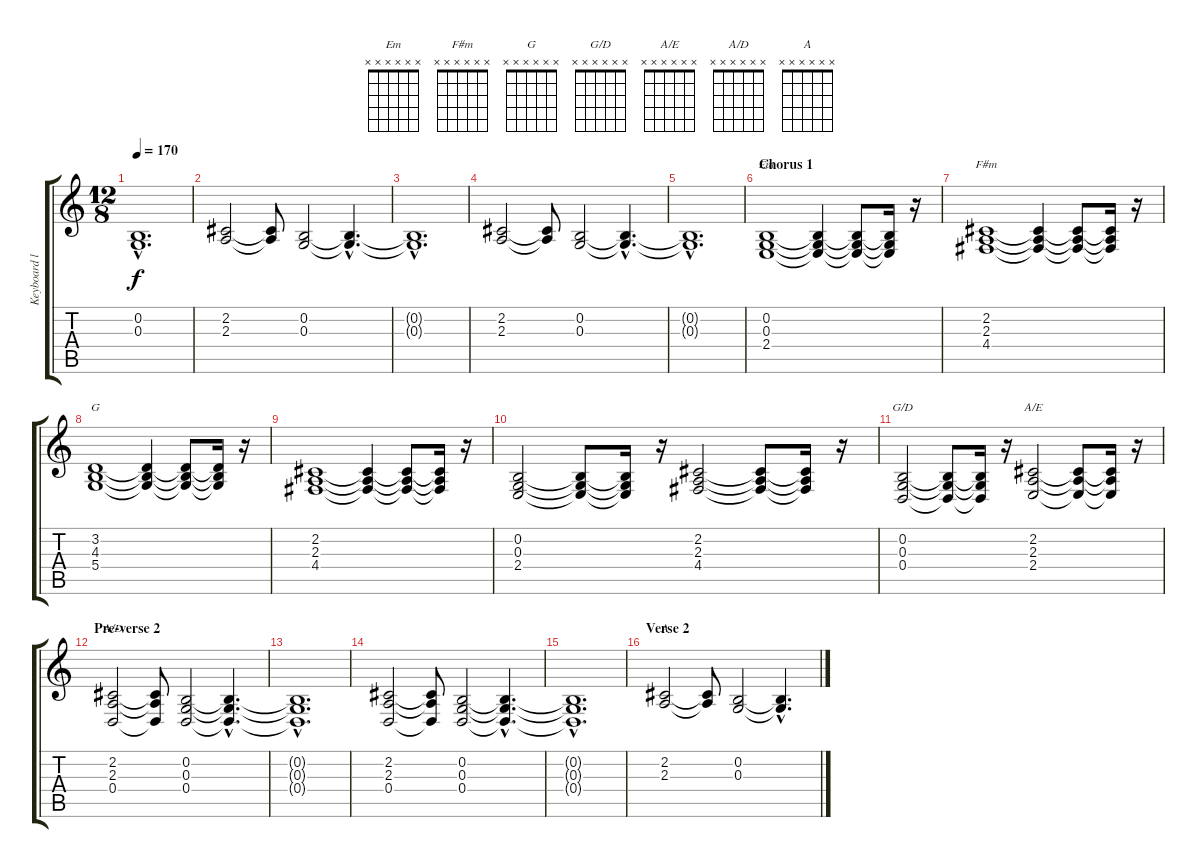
\track ("Keyboard lead and chords" "Keyboard l") {instrument lead8bassandlead}
\staff {score tabs}
\tuning (E4 B3 G3 D3 A2 E2) {hide}
\chord ("Em" x x x x x x)
\chord ("F#m" x x x x x x)
\chord ("G" x x x x x x)
\chord ("G/D" x x x x x x)
\chord ("A/E" x x x x x x)
\chord ("A/D" x x x x x x)
\chord ("A" x x x x x x)
\ts (12 8)
\tempo 170
\clef g2
\ks c
(0.2{hac t} 0.3{hac t}).1{d dy f} |
(2.2 2.3).2 (2.2{t} 2.3{t}).8 (0.2 0.3).2 (0.2{hac t} 0.3{hac t}).4{d} |
(0.2{hac t} 0.3{hac t}).1{d} |
(2.2 2.3).2 (2.2{t} 2.3{t}).8 (0.2 0.3).2 (0.2{hac t} 0.3{hac t}).4{d} |
(0.2{hac t} 0.3{hac t}).1{d} |
\section ("" "Chorus 1")
(0.2 0.3 2.4).1{ch "Em"} (0.2{t} 0.3{t} 2.4{t}).4 (0.2{t} 0.3{t} 2.4{t}).8 (0.2{t} 0.3{t} 2.4{t}).16 r.16 |
(2.2 2.3 4.4).1{ch "F#m"} (2.2{t} 2.3{t} 4.4{t}).4 (2.2{t} 2.3{t} 4.4{t}).8 (2.2{t} 2.3{t} 4.4{t}).16 r.16 |
(3.2 4.3 5.4).1{ch "G"} (3.2{t} 4.3{t} 5.4{t}).4 (3.2{t} 4.3{t} 5.4{t}).8 (3.2{t} 4.3{t} 5.4{t}).16 r.16 |
(2.2 2.3 4.4).1 (2.2{t} 2.3{t} 4.4{t}).4 (2.2{t} 2.3{t} 4.4{t}).8 (2.2{t} 2.3{t} 4.4{t}).16 r.16 |
(0.2 0.3 2.4).2 (0.2{t} 0.3{t} 2.4{t}).8 (0.2{t} 0.3{t} 2.4{t}).16 r.16 (2.2 2.3 4.4).2 (2.2{t} 2.3{t} 4.4{t}).8 (2.2{t} 2.3{t} 4.4{t}).16 r.16 |
(0.2 0.3 0.4).2{ch "G/D"} (0.2{t} 0.3{t} 0.4{t}).8 (0.2{t} 0.3{t} 0.4{t}).16 r.16 (2.2 2.3 2.4).2{ch "A/E"} (2.2{t} 2.3{t} 2.4{t}).8 (2.2{t} 2.3{t} 2.4{t}).16 r.16 |
\section ("" "Pre-verse 2")
(2.2 2.3 0.4).2{ch "A/D"} (2.2{t} 2.3{t} 0.4{t}).8 (0.2 0.3 0.4).2 (0.2{hac t} 0.3{hac t} 0.4{hac t}).4{d} |
(0.2{hac t} 0.3{hac t} 0.4{hac t}).1{d} |
(2.2 2.3 0.4).2 (2.2{t} 2.3{t} 0.4{t}).8 (0.2 0.3 0.4).2 (0.2{hac t} 0.3{hac t} 0.4{hac t}).4{d} |
(0.2{hac t} 0.3{hac t} 0.4{hac t}).1{d} |
\section ("" "Verse 2")
(2.2 2.3).2{ch "A"} (2.2{t} 2.3{t}).8 (0.2 0.3).2 (0.2{hac t} 0.3{hac t}).4{d}
